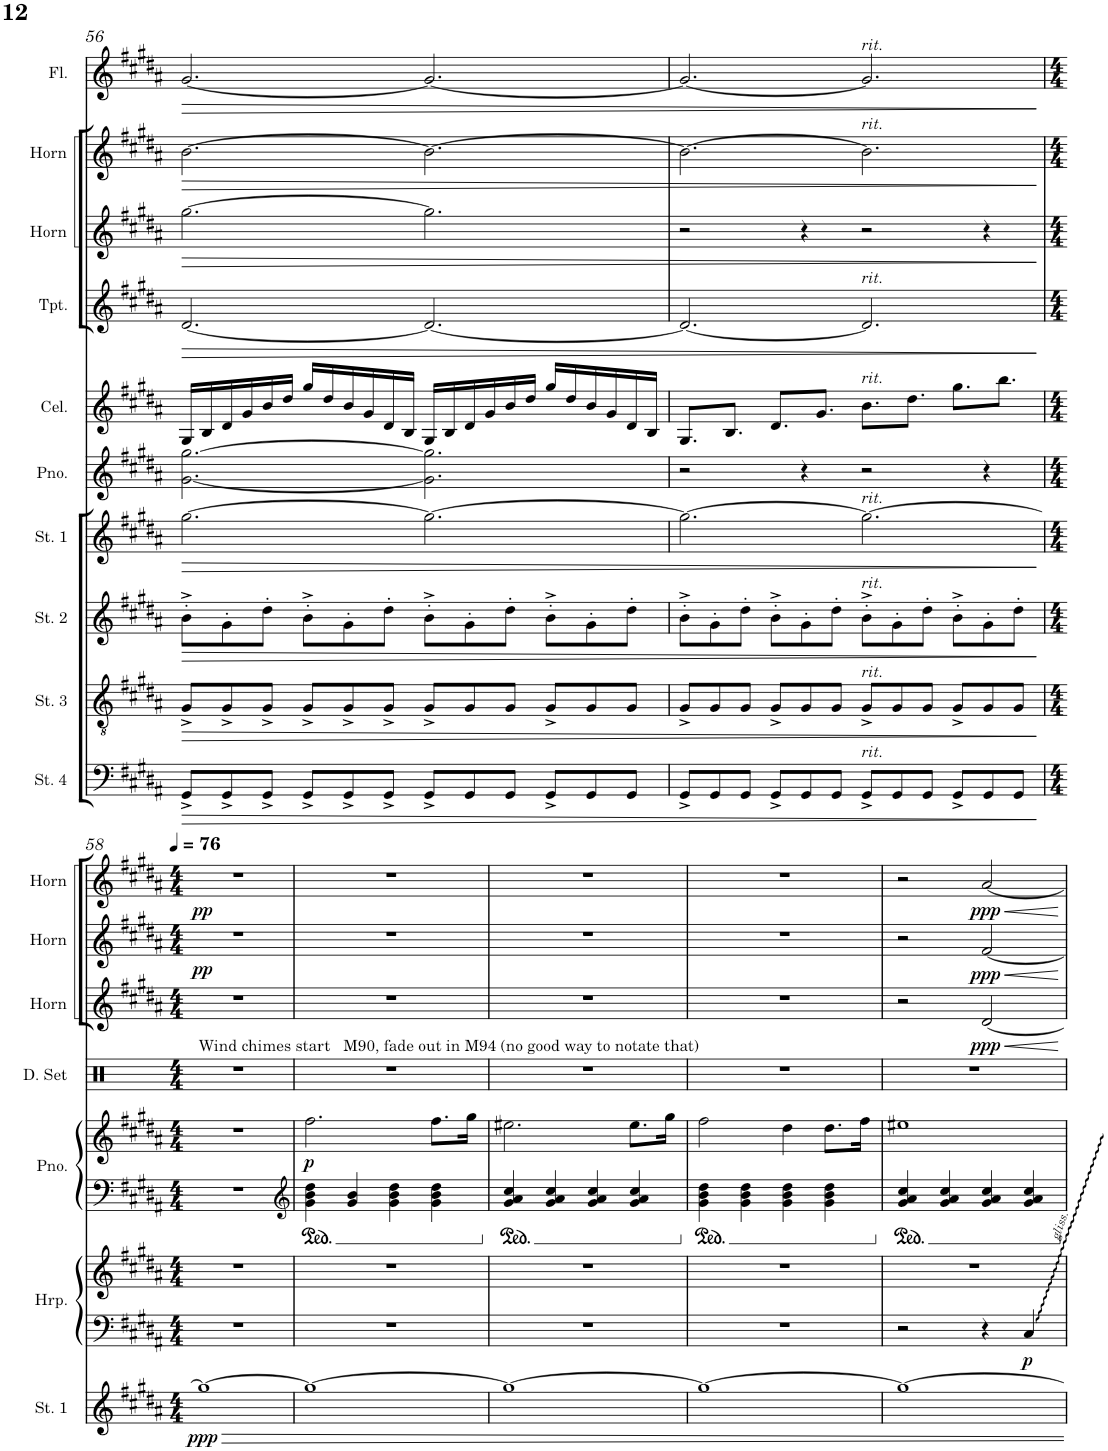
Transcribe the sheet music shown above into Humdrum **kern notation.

**kern	**dynam	**kern	**dynam	**kern	**dynam	**kern	**dynam	**kern	**dynam	**kern	**kern	**dynam	**kern	**kern	**dynam	**kern	**dynam	**kern	**dynam	**kern	**dynam	**kern	**dynam	**kern
*part13	*part13	*part12	*part12	*part11	*part11	*part10	*part10	*part9	*part9	*part8	*part8	*part8	*part7	*part6	*part6	*part5	*part5	*part4	*part4	*part3	*part3	*part2	*part2	*part1
*staff14	*staff14	*staff13	*staff13	*staff12	*staff12	*staff11	*staff11	*staff10	*staff10	*staff9	*staff8	*staff8/9	*staff7	*staff6	*staff6	*staff5	*staff5	*staff4	*staff4	*staff3	*staff3	*staff2	*staff2	*staff1
*I"Strings 4	*	*I"Strings 3	*	*I"Strings 2	*	*I"Strings 1	*	*I"Harp	*	*I"Piano	*	*	*I"Celesta	*I"Trumpet	*	*I"Horn	*	*I"Horn	*	*I"Horn	*	*I"Flute	*	*I"Piccolo
*I'St. 4	*	*I'St. 3	*	*I'St. 2	*	*I'St. 1	*	*I'Hrp.	*	*I'Pno.	*	*	*I'Cel.	*I'Tpt.	*	*I'Horn	*	*I'Horn	*	*I'Horn	*	*I'Fl.	*	*I'Picc.
!!LO:PB:g=z
*clefF4	*	*clefGv2	*	*clefG2	*	*clefG2	*	*clefF4	*	*clefF4	*clefG2	*	*clefG2	*clefG2	*	*clefG2	*	*clefG2	*	*clefG2	*	*clefG2	*	*clefG2
*	*	*	*	*	*	*	*	*	*	*	*	*	*Trd-7c-12	*Trd1c2	*	*Trd7c12	*	*Trd7c12	*	*Trd7c12	*	*	*	*Trd-7c-12
*k[f#c#g#d#a#]	*	*k[f#c#g#d#a#]	*	*k[f#c#g#d#a#]	*	*k[f#c#g#d#a#]	*	*k[f#c#g#d#a#]	*	*k[f#c#g#d#a#]	*k[f#c#g#d#a#]	*	*k[f#c#g#d#a#]	*k[f#c#g#d#a#]	*	*k[f#c#g#d#a#]	*	*k[f#c#g#d#a#]	*	*k[f#c#g#d#a#]	*	*k[f#c#g#d#a#]	*	*k[f#c#g#d#a#]
*M12/8	*	*M12/8	*	*M12/8	*	*M12/8	*	*M12/8	*	*M12/8	*M12/8	*	*M12/8	*M12/8	*	*M12/8	*	*M12/8	*	*M12/8	*	*M12/8	*	*M12/8
=56	=56	=56	=56	=56	=56	=56	=56	=56	=56	=56	=56	=56	=56	=56	=56	=56	=56	=56	=56	=56	=56	=56	=56	=56
!	!LO:HP:b	!	!LO:HP:b	!	!LO:HP:b	!	!LO:HP:b	!	!	!	!	!	!	!	!LO:HP:b	!	!	!	!LO:HP:b	!	!LO:HP:b	!	!LO:HP:b	!
8GG#^/L	>	8G#^/L	>	8b'^\L	>	[2.gg#\	>	1.r	.	1.r	[2.g#\ [2.gg#\	.	16G#/LL	[2.d#/	>	1.r	.	[2.gg#\	>	[2.b\	>	[2.g#/	>	1.r
.	.	.	.	.	.	.	.	.	.	.	.	.	16B/	.	.	.	.	.	.	.	.	.	.	.
8GG#^/	.	8G#^/	.	8g#'\	.	.	.	.	.	.	.	.	16d#/	.	.	.	.	.	.	.	.	.	.	.
.	.	.	.	.	.	.	.	.	.	.	.	.	16g#/	.	.	.	.	.	.	.	.	.	.	.
8GG#^/J	.	8G#^/J	.	8dd#'\J	.	.	.	.	.	.	.	.	16b/	.	.	.	.	.	.	.	.	.	.	.
.	.	.	.	.	.	.	.	.	.	.	.	.	16dd#/JJ	.	.	.	.	.	.	.	.	.	.	.
8GG#^/L	.	8G#^/L	.	8b'^\L	.	.	.	.	.	.	.	.	16gg#/LL	.	.	.	.	.	.	.	.	.	.	.
.	.	.	.	.	.	.	.	.	.	.	.	.	16dd#/	.	.	.	.	.	.	.	.	.	.	.
8GG#^/	.	8G#^/	.	8g#'\	.	.	.	.	.	.	.	.	16b/	.	.	.	.	.	.	.	.	.	.	.
.	.	.	.	.	.	.	.	.	.	.	.	.	16g#/	.	.	.	.	.	.	.	.	.	.	.
8GG#^/J	.	8G#^/J	.	8dd#'\J	.	.	.	.	.	.	.	.	16d#/	.	.	.	.	.	.	.	.	.	.	.
.	.	.	.	.	.	.	.	.	.	.	.	.	16B/JJ	.	.	.	.	.	.	.	.	.	.	.
8GG#^/L	.	8G#^/L	.	8b'^\L	.	2.gg#\_	.	.	.	.	2.g#\] 2.gg#\]	.	16G#/LL	2.d#/_	.	.	.	2.gg#\]	.	2.b\_	.	2.g#/_	.	.
.	.	.	.	.	.	.	.	.	.	.	.	.	16B/	.	.	.	.	.	.	.	.	.	.	.
8GG#/	.	8G#/	.	8g#'\	.	.	.	.	.	.	.	.	16d#/	.	.	.	.	.	.	.	.	.	.	.
.	.	.	.	.	.	.	.	.	.	.	.	.	16g#/	.	.	.	.	.	.	.	.	.	.	.
8GG#/J	.	8G#/J	.	8dd#'\J	.	.	.	.	.	.	.	.	16b/	.	.	.	.	.	.	.	.	.	.	.
.	.	.	.	.	.	.	.	.	.	.	.	.	16dd#/JJ	.	.	.	.	.	.	.	.	.	.	.
8GG#^/L	.	8G#^/L	.	8b'^\L	.	.	.	.	.	.	.	.	16gg#/LL	.	.	.	.	.	.	.	.	.	.	.
.	.	.	.	.	.	.	.	.	.	.	.	.	16dd#/	.	.	.	.	.	.	.	.	.	.	.
8GG#/	.	8G#/	.	8g#'\	.	.	.	.	.	.	.	.	16b/	.	.	.	.	.	.	.	.	.	.	.
.	.	.	.	.	.	.	.	.	.	.	.	.	16g#/	.	.	.	.	.	.	.	.	.	.	.
8GG#/J	.	8G#/J	.	8dd#'\J	.	.	.	.	.	.	.	.	16d#/	.	.	.	.	.	.	.	.	.	.	.
.	.	.	.	.	.	.	.	.	.	.	.	.	16B/JJ	.	.	.	.	.	.	.	.	.	.	.
=57	=57	=57	=57	=57	=57	=57	=57	=57	=57	=57	=57	=57	=57	=57	=57	=57	=57	=57	=57	=57	=57	=57	=57	=57
8GG#^/L	.	8G#^/L	.	8b'^\L	.	2.gg#\_	.	2r	.	2r	2r	.	8.G#/L	2.d#/_	.	2r	.	2r	.	2.b\_	.	2.g#/_	.	2r
8GG#/	.	8G#/	.	8g#'\	.	.	.	.	.	.	.	.	.	.	.	.	.	.	.	.	.	.	.	.
.	.	.	.	.	.	.	.	.	.	.	.	.	8.B/J	.	.	.	.	.	.	.	.	.	.	.
8GG#/J	.	8G#/J	.	8dd#'\J	.	.	.	.	.	.	.	.	.	.	.	.	.	.	.	.	.	.	.	.
8GG#^/L	.	8G#^/L	.	8b'^\L	.	.	.	.	.	.	.	.	8.d#/L	.	.	.	.	.	.	.	.	.	.	.
8GG#/	.	8G#/	.	8g#'\	.	.	.	4r	.	4r	4r	.	.	.	.	4r	.	4r	.	.	.	.	.	4r
.	.	.	.	.	.	.	.	.	.	.	.	.	8.g#/J	.	.	.	.	.	.	.	.	.	.	.
8GG#/J	.	8G#/J	.	8dd#'\J	.	.	.	.	.	.	.	.	.	.	.	.	.	.	.	.	.	.	.	.
!	!	!	!	!	!	!	!	!	!	!	!	!	!	!	!	!	!	!	!	!	!	!LO:TX:a:i:t=rit.	!	!
!	!	!	!	!	!	!	!	!	!	!	!	!	!	!	!	!	!	!	!	!LO:TX:a:i:t=rit.	!	!	!	!
!	!	!	!	!	!	!	!	!	!	!	!	!	!	!LO:TX:a:i:t=rit.	!	!	!	!	!	!	!	!	!	!
!	!	!	!	!	!	!	!	!	!	!	!	!	!LO:TX:a:i:t=rit.	!	!	!	!	!	!	!	!	!	!	!
!	!	!	!	!	!	!LO:TX:a:i:t=rit.	!	!	!	!	!	!	!	!	!	!	!	!	!	!	!	!	!	!
!	!	!	!	!LO:TX:a:i:t=rit.	!	!	!	!	!	!	!	!	!	!	!	!	!	!	!	!	!	!	!	!
!	!	!LO:TX:a:i:t=rit.	!	!	!	!	!	!	!	!	!	!	!	!	!	!	!	!	!	!	!	!	!	!
!LO:TX:a:i:t=rit.	!	!	!	!	!	!	!	!	!	!	!	!	!	!	!	!	!	!	!	!	!	!	!	!
8GG#^/L	.	8G#^/L	.	8b'^\L	.	2.gg#\_	.	2r	.	2r	2r	.	8.b\L	2.d#/]	.	2r	.	2r	.	2.b\]	.	2.g#/]	.	2r
8GG#/	.	8G#/	.	8g#'\	.	.	.	.	.	.	.	.	.	.	.	.	.	.	.	.	.	.	.	.
.	.	.	.	.	.	.	.	.	.	.	.	.	8.dd#\J	.	.	.	.	.	.	.	.	.	.	.
8GG#/J	.	8G#/J	.	8dd#'\J	.	.	.	.	.	.	.	.	.	.	.	.	.	.	.	.	.	.	.	.
8GG#^/L	.	8G#^/L	.	8b'^\L	.	.	.	.	.	.	.	.	8.gg#\L	.	.	.	.	.	.	.	.	.	.	.
8GG#/	.	8G#/	.	8g#'\	.	.	.	4r	.	4r	4r	.	.	.	.	4r	.	4r	.	.	.	.	.	4r
.	.	.	.	.	.	.	.	.	.	.	.	.	8.bb\J	.	.	.	.	.	.	.	.	.	.	.
8GG#/J	.	8G#/J	.	8dd#'\J	.	.	.	.	.	.	.	.	.	.	.	.	.	.	.	.	.	.	.	.
.	]	.	]	.	]	.	]	.	.	.	.	.	.	.	]	.	.	.	]	.	]	.	]	.
!!LO:LB:g=z
=58	=58	=58	=58	=58	=58	=58	=58	=58	=58	=58	=58	=58	=58	=58	=58	=58	=58	=58	=58	=58	=58	=58	=58	=58
*M4/4	*	*M4/4	*	*M4/4	*	*M4/4	*	*M4/4	*	*M4/4	*M4/4	*	*M4/4	*M4/4	*	*M4/4	*	*M4/4	*	*M4/4	*	*M4/4	*	*M4/4
*	*	*	*	*	*	*	*	*	*	*	*	*	*	*	*	*	*	*	*	*	*	*	*	*MM76
!	!	!	!	!	!	!	!LO:DY:b	!	!	!	!	!	!	!	!	!	!	!	!LO:DY:b	!	!LO:DY:b	!	!	!
1r	.	1r	.	1r	.	1gg#_	ppp	1r	.	1r	1r	.	1r	1r	.	1r	.	1r	pp	1r	pp	1r	.	1r
=59	=59	=59	=59	=59	=59	=59	=59	=59	=59	=59	=59	=59	=59	=59	=59	=59	=59	=59	=59	=59	=59	=59	=59	=59
*	*	*	*	*	*	*	*	*	*	*clefG2	*	*	*	*	*	*	*	*	*	*	*	*	*	*
!	!	!	!	!	!	!	!	!	!	!	!	!LO:DY:b	!	!	!	!	!	!	!	!	!	!	!	!
1r	.	1r	.	1r	.	1gg#_	.	1r	.	4g#\ 4b\ 4dd#\	2.ff#\	p	1r	1r	.	1r	.	1r	.	1r	.	1r	.	1r
.	.	.	.	.	.	.	.	.	.	4g#/ 4b/	.	.	.	.	.	.	.	.	.	.	.	.	.	.
.	.	.	.	.	.	.	.	.	.	4g#\ 4b\ 4dd#\	.	.	.	.	.	.	.	.	.	.	.	.	.	.
.	.	.	.	.	.	.	.	.	.	4g#\ 4b\ 4dd#\	8.ff#\L	.	.	.	.	.	.	.	.	.	.	.	.	.
.	.	.	.	.	.	.	.	.	.	.	16gg#\Jk	.	.	.	.	.	.	.	.	.	.	.	.	.
=60	=60	=60	=60	=60	=60	=60	=60	=60	=60	=60	=60	=60	=60	=60	=60	=60	=60	=60	=60	=60	=60	=60	=60	=60
1r	.	1r	.	1r	.	1gg#_	.	1r	.	4g#/ 4a#/ 4cc#/	2.ee#X\	.	1r	1r	.	1r	.	1r	.	1r	.	1r	.	1r
.	.	.	.	.	.	.	.	.	.	4g#/ 4a#/ 4cc#/	.	.	.	.	.	.	.	.	.	.	.	.	.	.
.	.	.	.	.	.	.	.	.	.	4g#/ 4a#/ 4cc#/	.	.	.	.	.	.	.	.	.	.	.	.	.	.
.	.	.	.	.	.	.	.	.	.	4g#/ 4a#/ 4cc#/	8.ee#\L	.	.	.	.	.	.	.	.	.	.	.	.	.
.	.	.	.	.	.	.	.	.	.	.	16gg#\Jk	.	.	.	.	.	.	.	.	.	.	.	.	.
=61	=61	=61	=61	=61	=61	=61	=61	=61	=61	=61	=61	=61	=61	=61	=61	=61	=61	=61	=61	=61	=61	=61	=61	=61
1r	.	1r	.	1r	.	1gg#_	.	1r	.	4g#\ 4b\ 4dd#\	2ff#\	.	1r	1r	.	1r	.	1r	.	1r	.	1r	.	1r
.	.	.	.	.	.	.	.	.	.	4g#\ 4b\ 4dd#\	.	.	.	.	.	.	.	.	.	.	.	.	.	.
.	.	.	.	.	.	.	.	.	.	4g#\ 4b\ 4dd#\	4dd#\	.	.	.	.	.	.	.	.	.	.	.	.	.
.	.	.	.	.	.	.	.	.	.	4g#\ 4b\ 4dd#\	8.dd#\L	.	.	.	.	.	.	.	.	.	.	.	.	.
.	.	.	.	.	.	.	.	.	.	.	16ff#\Jk	.	.	.	.	.	.	.	.	.	.	.	.	.
=62	=62	=62	=62	=62	=62	=62	=62	=62	=62	=62	=62	=62	=62	=62	=62	=62	=62	=62	=62	=62	=62	=62	=62	=62
1r	.	1r	.	1r	.	1gg#_	.	2r	.	4g#/ 4a#/ 4cc#/	1ee#X	.	1r	1r	.	2r	.	2r	.	2r	.	1r	.	1r
.	.	.	.	.	.	.	.	.	.	4g#/ 4a#/ 4cc#/	.	.	.	.	.	.	.	.	.	.	.	.	.	.
!	!	!	!	!	!	!	!	!	!	!	!	!	!	!	!	!	!LO:HP:b	!	!LO:HP:b	!	!LO:HP:b	!	!	!
!	!	!	!	!	!	!	!	!	!	!	!	!	!	!	!	!	!LO:DY:n=1:b	!	!LO:DY:n=1:b	!	!LO:DY:n=1:b	!	!	!
.	.	.	.	.	.	.	.	4r	.	4g#/ 4a#/ 4cc#/	.	.	.	.	.	[2d#/	< ppp	[2f#/	< ppp	[2a#/	< ppp	.	.	.
!	!	!	!	!	!	!	!	!	!LO:DY:b	!	!	!	!	!	!	!	!	!	!	!	!	!	!	!
.	.	.	.	.	.	.	.	4C#/	p	4g#/ 4a#/ 4cc#/	.	.	.	.	.	.	.	.	.	.	.	.	.	.
.	.	.	.	.	.	.	.	.	.	.	.	.	.	.	.	.	[	.	[	.	[	.	.	.
=	=	=	=	=	=	=	=	=	=	=	=	=	=	=	=	=	=	=	=	=	=	=	=	=
*-	*-	*-	*-	*-	*-	*-	*-	*-	*-	*-	*-	*-	*-	*-	*-	*-	*-	*-	*-	*-	*-	*-	*-	*-
